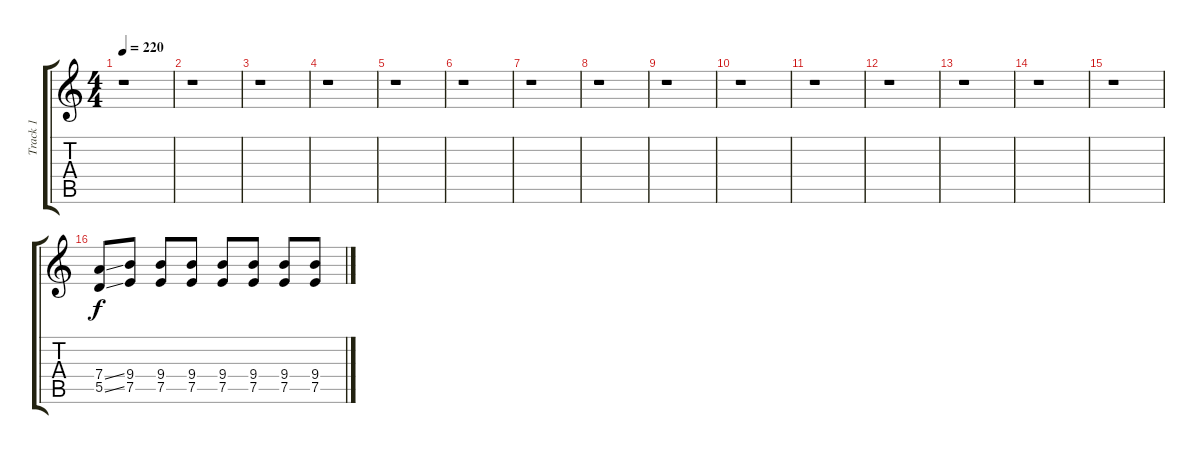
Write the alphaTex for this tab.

\track ("Track 1" "Track 1") {instrument acousticguitarsteel}
\staff {score tabs}
\tuning (E4 B3 G3 D3 A2 E2) {hide}
\ts (4 4)
\tempo 220
\clef g2
\ks c
r.1{dy f} |
r.1 |
r.1 |
r.1 |
r.1 |
r.1 |
r.1 |
r.1 |
r.1 |
r.1 |
r.1 |
r.1 |
r.1 |
r.1 |
r.1 |
(7.4{ss} 5.5{ss}).8 (9.4 7.5).8 (9.4 7.5).8 (9.4 7.5).8 (9.4 7.5).8 (9.4 7.5).8 (9.4 7.5).8 (9.4 7.5).8
